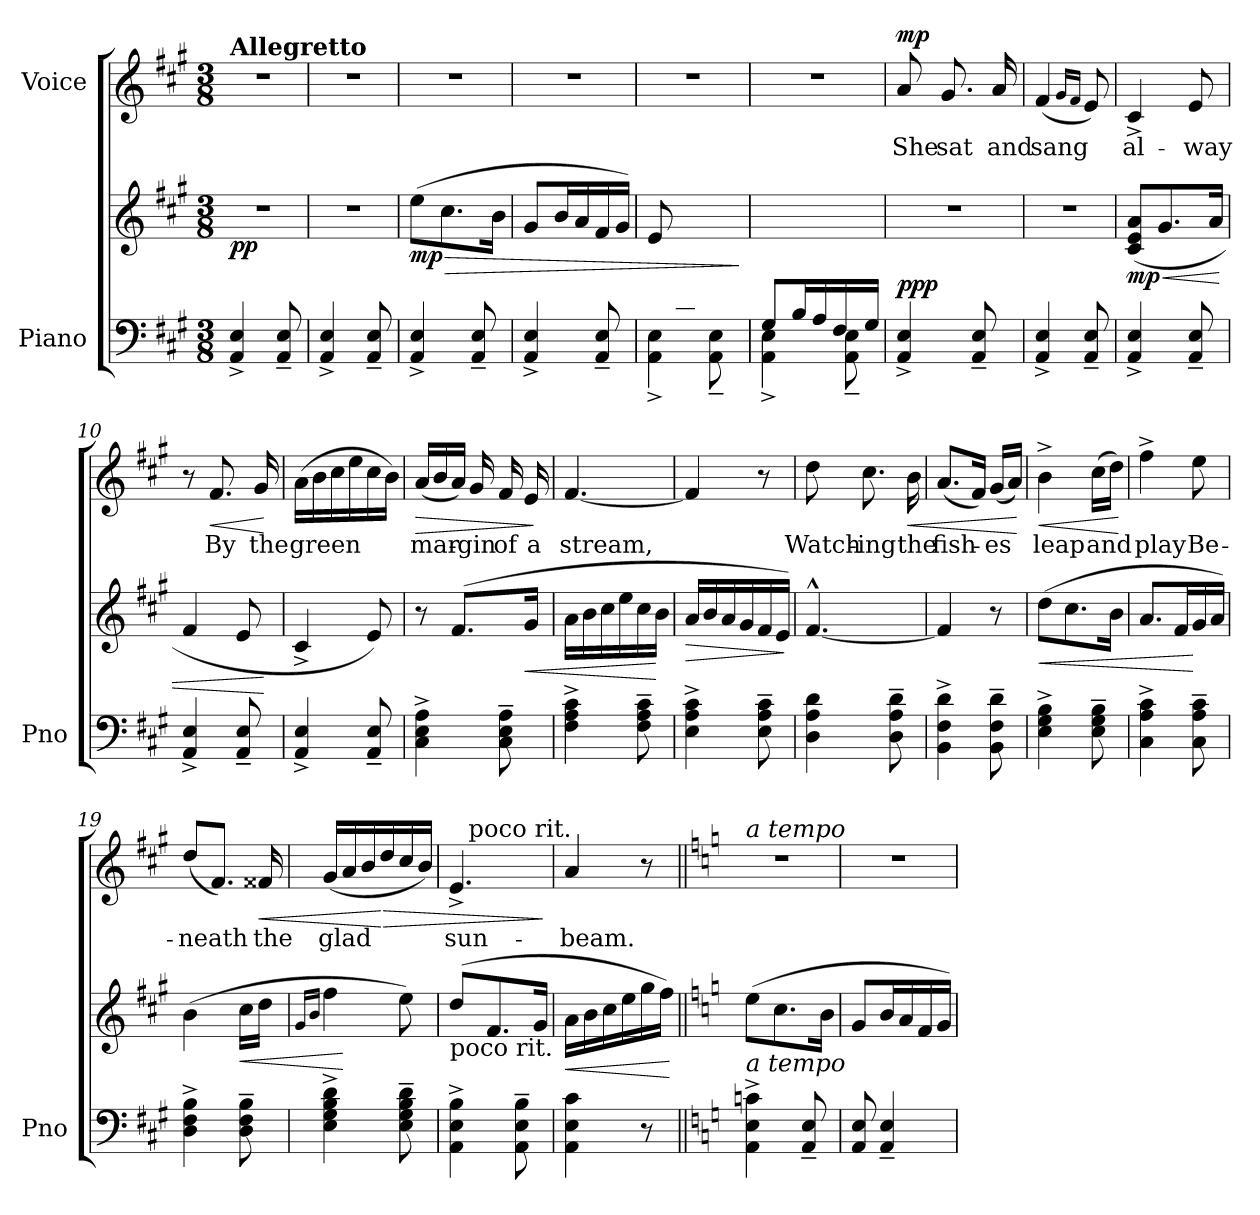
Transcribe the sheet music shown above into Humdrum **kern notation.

**kern	**kern	**dynam	**kern	**text	**dynam
*part2	*part2	*part2	*part1	*part1	*part1
*staff3	*staff2	*staff2/3	*staff1	*staff1	*staff1
*I"Piano	*	*	*I"Voice	*	*
*I'Pno	*	*	*	*	*
*clefF4	*clefG2	*	*clefG2	*	*
*k[f#c#g#]	*k[f#c#g#]	*	*k[f#c#g#]	*	*
*M3/8	*M3/8	*	*M3/8	*	*
=1	=1	=1	=1	=1	=1
!	!	!	!LO:TX:a:B:t=Allegretto	!	!
!	!	!LO:DY:b	!	!	!
4AA/^> 4E/^>	4.r	pp	4.r	.	.
8AA/~ 8E/~	.	.	.	.	.
=2	=2	=2	=2	=2	=2
4AA/^> 4E/^>	4.r	.	4.r	.	.
8AA/~ 8E/~	.	.	.	.	.
=3	=3	=3	=3	=3	=3
!	!	!LO:HP:b	!	!	!
!	!	!LO:DY:n=1:b	!	!	!
4AA/^> 4E/^>	(8ee\L	> mp	4.r	.	.
.	8.cc#\	.	.	.	.
8AA/~ 8E/~	.	.	.	.	.
.	16b\Jk	.	.	.	.
=4	=4	=4	=4	=4	=4
4AA/^> 4E/^>	8g#/L	.	4.r	.	.
.	16b/L	.	.	.	.
.	16a/	.	.	.	.
8AA/~ 8E/~	16f#/	.	.	.	.
.	16g#/JJ)	.	.	.	.
=5	=5	=5	=5	=5	=5
*^	*	*	*	*	*
8ryy	4AA\^< 4E\^<	(8e/L	.	4.r	.	.
8.c#/	.	4ryy	.	.	.	.
.	8AA\~< 8E\~<	.	.	.	.	.
16B/Jk	.	.	.	.	.	.
*v	*v	*	*	*	*	*
.	.	]	.	.	.
=6	=6	=6	=6	=6	=6
*^	*	*	*	*	*
8G#/L	4AA\^< 4E\^<	4.ryy	.	4.r	.	.
16B/L	.	.	.	.	.	.
16A/	.	.	.	.	.	.
16F#/	8AA\~< 8E\~<	.	.	.	.	.
16G#/JJ)	.	.	.	.	.	.
*v	*v	*	*	*	*	*
!!LO:LB:g=z
=7	=7	=7	=7	=7	=7
!	!	!LO:DY:a=2	!	!LO:LY:b	!LO:DY:a
4AA/^> 4E/^>	4.r	ppp	8a/	She	mp
!	!	!	!	!LO:LY:b	!
.	.	.	8.g#/	sat	.
8AA/~ 8E/~	.	.	.	.	.
!	!	!	!	!LO:LY:b	!
.	.	.	16a/	and	.
=8	=8	=8	=8	=8	=8
!	!	!	!	!LO:LY:b	!
4AA/^> 4E/^>	4.r	.	(4f#/	sang	.
.	.	.	16qg#/LL	.	.
.	.	.	16qf#/JJ	.	.
8AA/~ 8E/~	.	.	8e/)	.	.
=9	=9	=9	=9	=9	=9
!	!	!LO:HP:b	!	!LO:LY:b	!
*	*	*	*^	*	*
!	!	!LO:DY:n=1:b	!	!	!	!
4AA/^> 4E/^>	(8c#/ 8e/ 8a/L	< mp	4c#^>/	8ryy	al-	.
.	8.g#/	.	.	8ryy	.	.
!	!	!	!	!	!LO:LY:b	!
8AA/~ 8E/~	.	.	8e/	8ryy	-way	.
.	16a/Jk	.	.	.	.	.
*	*	*	*v	*v	*	*
=10	=10	=10	=10	=10	=10
4AA/^> 4E/^>	4f#/	.	8r	.	.
!	!	!	!	!LO:LY:b	!LO:HP:b
.	.	.	8.f#/	By	<
8AA/~ 8E/~	8e/	.	.	.	.
!	!	!	!	!LO:LY:b	!
.	.	.	16g#/	the	.
.	.	[	.	.	[
=11	=11	=11	=11	=11	=11
!	!	!	!	!LO:LY:b	!
4AA/^> 4E/^>	4c#^>/	.	(16a\LL	green	.
.	.	.	16b\	.	.
.	.	.	16cc#\	.	.
.	.	.	16ee\	.	.
8AA/~ 8E/~	8e/)	.	16cc#\	.	.
.	.	.	16b\JJ)	.	.
!!LO:LB:g=z
=12	=12	=12	=12	=12	=12
!	!	!	!	!LO:LY:b	!LO:HP:b
4C#\^ 4E\^ 4A\^	8r	.	(16a/LL	mar-	>
.	.	.	16b/	.	.
.	(8.f#/L	.	16a/JJ)	.	.
!	!	!	!	!LO:LY:b	!
.	.	.	16g#/	-gin	.
!	!	!	!	!LO:LY:b	!
8C#\~ 8E\~ 8A\~	.	.	16f#/	of	.
!	!	!LO:HP:b	!	!LO:LY:b	!
.	16g#/Jk	<	16e/	a	.
.	.	.	.	.	]
=13	=13	=13	=13	=13	=13
!	!	!	!	!LO:LY:b	!
4F#\^ 4A\^ 4c#\^	16a\LL	.	[4.f#/	stream,	.
.	16b\	.	.	.	.
.	16cc#\	.	.	.	.
.	16ee\	.	.	.	.
8F#\~ 8A\~ 8c#\~	16cc#\	.	.	.	.
.	16b\JJ	[	.	.	.
=14	=14	=14	=14	=14	=14
!	!	!LO:HP:b	!	!	!
4E\^ 4A\^ 4c#\^	16a/LL	>	4f#/]	.	.
.	16b/	.	.	.	.
.	16a/	.	.	.	.
.	16g#/	.	.	.	.
8E\~ 8A\~ 8c#\~	16f#/	.	8r	.	.
.	16e/JJ)	.	.	.	.
.	.	]	.	.	.
=15	=15	=15	=15	=15	=15
!	!	!	!	!LO:LY:b	!
4D\ 4A\ 4d\	[4.f#^^/	.	8dd\	Watch-	.
!	!	!	!	!LO:LY:b	!
.	.	.	8.cc#\	-ing	.
8D\~ 8A\~ 8d\~	.	.	.	.	.
!	!	!	!	!LO:LY:b	!LO:HP:b
.	.	.	16b\	the	<
=16	=16	=16	=16	=16	=16
!	!	!	!	!LO:LY:b	!
4BB\^ 4F#\^ 4d\^	4f#/]	.	(8.a/L	fish-	.
.	.	.	16f#/Jk)	.	.
!	!	!	!	!LO:LY:b	!
8BB\~ 8F#\~ 8d\~	8r	.	(16g#/LL	-es	.
.	.	.	16a/JJ)	.	.
.	.	.	.	.	[
!!LO:PB:g=z
=17	=17	=17	=17	=17	=17
!	!	!LO:HP:b	!	!LO:LY:b	!LO:HP:b
4E\^ 4G#\^ 4B\^	(8dd\L	<	4b^\	leap	<
.	8.cc#\	.	.	.	.
!	!	!	!	!LO:LY:b	!
8E\~ 8G#\~ 8B\~	.	.	(16cc#\LL	and	.
.	16b\Jk	.	16dd\JJ)	.	.
.	.	.	.	.	[
=18	=18	=18	=18	=18	=18
!	!	!	!	!LO:LY:b	!
4C#\^ 4A\^ 4c#\^	8.a/L	.	4ff#^\	play	.
.	16f#/L	.	.	.	.
!	!	!	!	!LO:LY:b	!
8C#\~ 8A\~ 8c#\~	16g#/	[	8ee\	Be-	.
.	16a/JJ)	.	.	.	.
=19	=19	=19	=19	=19	=19
*	*^	*	*	*	*
!	!	!	!	!	!LO:LY:b	!
4D\^ 4F#\^ 4B\^	(>4b\	4ryy	.	(8dd/L	-neath	.
.	.	.	.	8.f#/J)	.	.
!	!	!	!LO:HP:b	!	!	!
8D\~ 8F#\~ 8B\~	16cc#\LL	8ryy	<	.	.	.
!	!	!	!	!	!LO:LY:b	!LO:HP:b
.	16dd\JJ	.	.	16f##X/	the	<
=20	=20	=20	=20	=20	=20	=20
.	16qg#/LL	.	.	.	.	.
.	16qb/JJ	.	.	.	.	.
!	!	!	!	!	!LO:LY:b	!
4E\^ 4G#\^ 4B\^ 4d\^	4ff#\	16ryy	.	(16g#/LL	glad	.
.	.	16ryy	[	16a/	.	.
.	.	4ryy	.	16b/	.	.
!	!	!	!	!	!	!LO:HP:n=1:b
.	.	.	.	16dd/	.	[ >
8E\~ 8G#\~ 8B\~ 8d\~	8ee\)	.	.	16cc#/	.	.
.	.	.	.	16b/JJ)	.	.
*	*v	*v	*	*	*	*
=21	=21	=21	=21	=21	=21
!	!LO:TX:b:t=poco rit.	!	!	!	!
!	!	!	!	!LO:LY:b	!
*	*	*	*^	*	*
4AA\^ 4E\^ 4B\^	(8dd/L	.	4.e^>/	16ryy	sun-	.
!	!	!	!	!LO:TX:a:t=poco rit.	!	!
.	.	.	.	16ryy	.	.
.	8.f#/	.	.	4ryy	.	.
8AA\~ 8E\~ 8B\~	.	.	.	.	.	.
.	16g#/Jk	.	.	.	.	.
*	*	*	*v	*v	*	*
.	.	.	.	.	]
=22	=22	=22	=22	=22	=22
!	!	!LO:HP:b	!	!LO:LY:b	!
4AA\ 4E\ 4c#\	16a\LL	<	4a/	-beam.	.
.	16b\	.	.	.	.
.	16cc#\	.	.	.	.
.	16ee\	.	.	.	.
8r	16gg#\	.	8r	.	.
.	16ff#\JJ)	.	.	.	.
.	.	[	.	.	.
!!LO:LB:g=z
=23||	=23||	=23||	=23||	=23||	=23||
*k[]	*k[]	*	*k[]	*	*
!	!	!	!LO:TX:a:i:t=a tempo	!	!
!	!LO:TX:b:i:t=a tempo	!	!	!	!
4AA\^> 4E\^> 4cn\^>	(8ee\L	.	4.r	.	.
.	8.cc\	.	.	.	.
8AA/~ 8E/~	.	.	.	.	.
.	16b\Jk	.	.	.	.
=24	=24	=24	=24	=24	=24
8AA/ 8E/	8g/L	.	4.r	.	.
4AA/~< 4E/~<	16b/L	.	.	.	.
.	16a/	.	.	.	.
.	16f/	.	.	.	.
.	16g/JJ)	.	.	.	.
=	=	=	=	=	=
*-	*-	*-	*-	*-	*-
